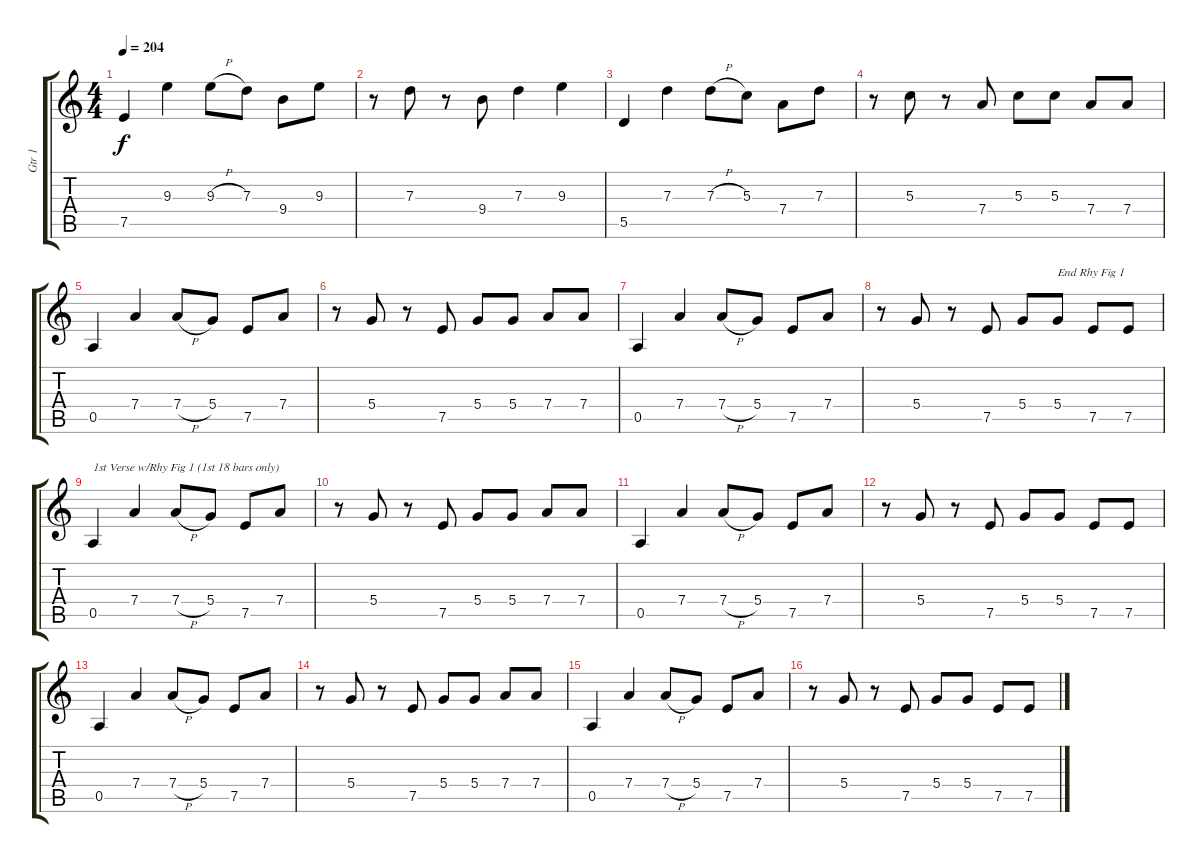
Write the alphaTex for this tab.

\track ("Gtr 1" "Gtr 1") {instrument electricguitarmuted}
\staff {score tabs}
\tuning (E4 B3 G3 D3 A2 E2) {hide}
\ts (4 4)
\tempo 204
\clef g2
\ks c
7.5.4{dy f} 9.3.4 9.3{h}.8 7.3.8 9.4.8 9.3.8 |
r.8 7.3.8 r.8 9.4.8 7.3.4 9.3.4 |
5.5.4 7.3.4 7.3{h}.8 5.3.8 7.4.8 7.3.8 |
r.8 5.3.8 r.8 7.4.8 5.3.8 5.3.8 7.4.8 7.4.8 |
0.5.4 7.4.4 7.4{h}.8 5.4.8 7.5.8 7.4.8 |
r.8 5.4.8 r.8 7.5.8 5.4.8 5.4.8 7.4.8 7.4.8 |
0.5.4 7.4.4 7.4{h}.8 5.4.8 7.5.8 7.4.8 |
r.8 5.4.8 r.8 7.5.8 5.4.8 5.4.8{txt "End Rhy Fig 1"} 7.5.8 7.5.8 |
0.5.4{txt "1st Verse w/Rhy Fig 1 (1st 18 bars only)"} 7.4.4 7.4{h}.8 5.4.8 7.5.8 7.4.8 |
r.8 5.4.8 r.8 7.5.8 5.4.8 5.4.8 7.4.8 7.4.8 |
0.5.4 7.4.4 7.4{h}.8 5.4.8 7.5.8 7.4.8 |
r.8 5.4.8 r.8 7.5.8 5.4.8 5.4.8 7.5.8 7.5.8 |
0.5.4 7.4.4 7.4{h}.8 5.4.8 7.5.8 7.4.8 |
r.8 5.4.8 r.8 7.5.8 5.4.8 5.4.8 7.4.8 7.4.8 |
0.5.4 7.4.4 7.4{h}.8 5.4.8 7.5.8 7.4.8 |
r.8 5.4.8 r.8 7.5.8 5.4.8 5.4.8 7.5.8 7.5.8
